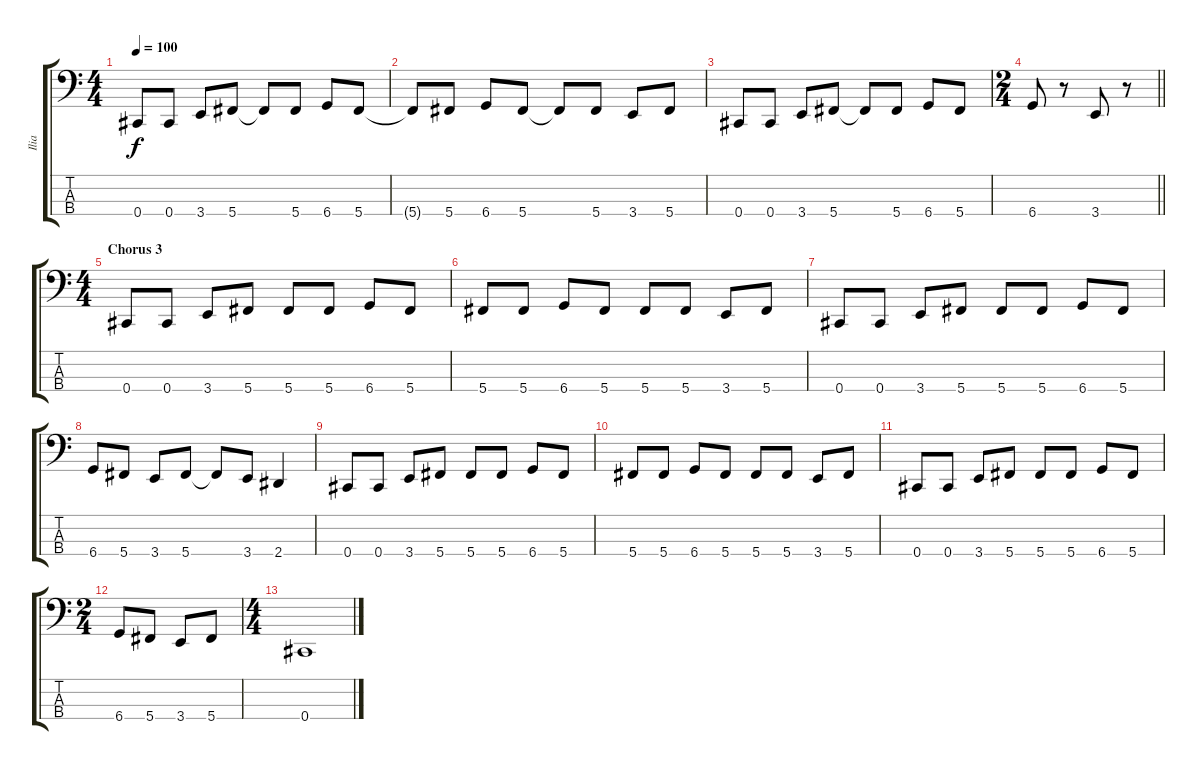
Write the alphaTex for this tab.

\track ("Ilia" "Ilia") {instrument electricbassfinger}
\staff {score tabs}
\tuning (Gb2 Db2 Ab1 Db1) {hide}
\ts (4 4)
\tempo 100
\clef f4
\ks c
0.4.8{dy f} 0.4.8 3.4.8 5.4.8 5.4{t}.8 5.4.8 6.4.8 5.4.8 |
5.4{t}.8 5.4.8 6.4.8 5.4.8 5.4{t}.8 5.4.8 3.4.8 5.4.8 |
0.4.8 0.4.8 3.4.8 5.4.8 5.4{t}.8 5.4.8 6.4.8 5.4.8 |
\ts (2 4)
\barLineRight lightlight
6.4.8 r.8 3.4.8 r.8 |
\ts (4 4)
\section ("" "Chorus 3")
0.4.8 0.4.8 3.4.8 5.4.8 5.4.8 5.4.8 6.4.8 5.4.8 |
5.4.8 5.4.8 6.4.8 5.4.8 5.4.8 5.4.8 3.4.8 5.4.8 |
0.4.8 0.4.8 3.4.8 5.4.8 5.4.8 5.4.8 6.4.8 5.4.8 |
6.4.8 5.4.8 3.4.8 5.4.8 5.4{t}.8 3.4.8 2.4.4 |
0.4.8 0.4.8 3.4.8 5.4.8 5.4.8 5.4.8 6.4.8 5.4.8 |
5.4.8 5.4.8 6.4.8 5.4.8 5.4.8 5.4.8 3.4.8 5.4.8 |
0.4.8 0.4.8 3.4.8 5.4.8 5.4.8 5.4.8 6.4.8 5.4.8 |
\ts (2 4)
6.4.8 5.4.8 3.4.8 5.4.8 |
\ts (4 4)
0.4.1
